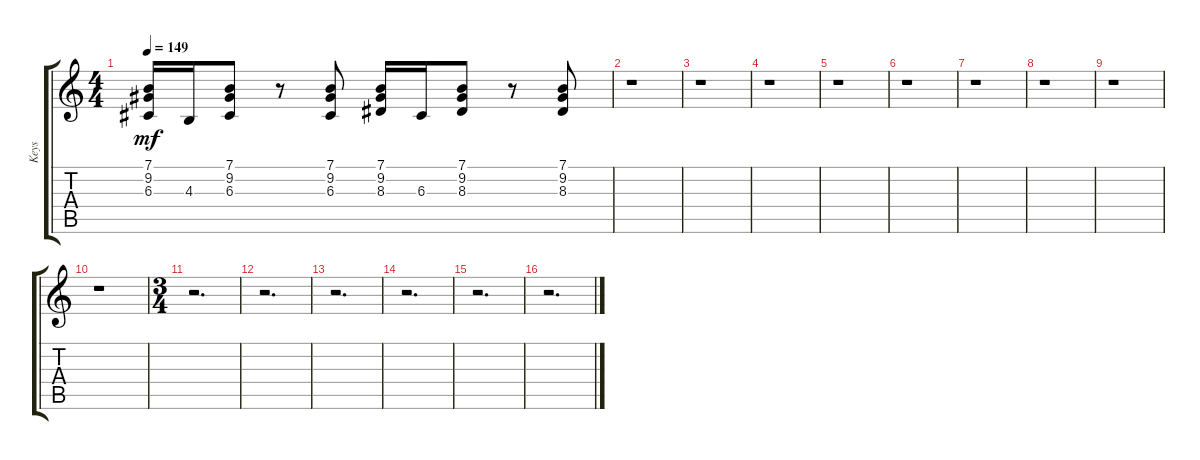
\track ("Keys" "Keys") {instrument percussiveorgan}
\staff {score tabs}
\tuning (E4 B3 G3 D3 A2 E2) {hide}
\ts (4 4)
\tempo 149
\clef g2
\ks c
(7.1 9.2 6.3).16{dy mf} 4.3.16 (7.1 9.2 6.3).8 r.8 (7.1 9.2 6.3).8 (7.1 9.2 8.3).16 6.3.16 (7.1 9.2 8.3).8 r.8 (7.1 9.2 8.3).8 |
r.1 |
r.1 |
r.1 |
r.1 |
r.1 |
r.1 |
r.1 |
r.1 |
r.1 |
\ts (3 4)
r.2{d} |
r.2{d} |
r.2{d} |
r.2{d} |
r.2{d} |
r.2{d}
